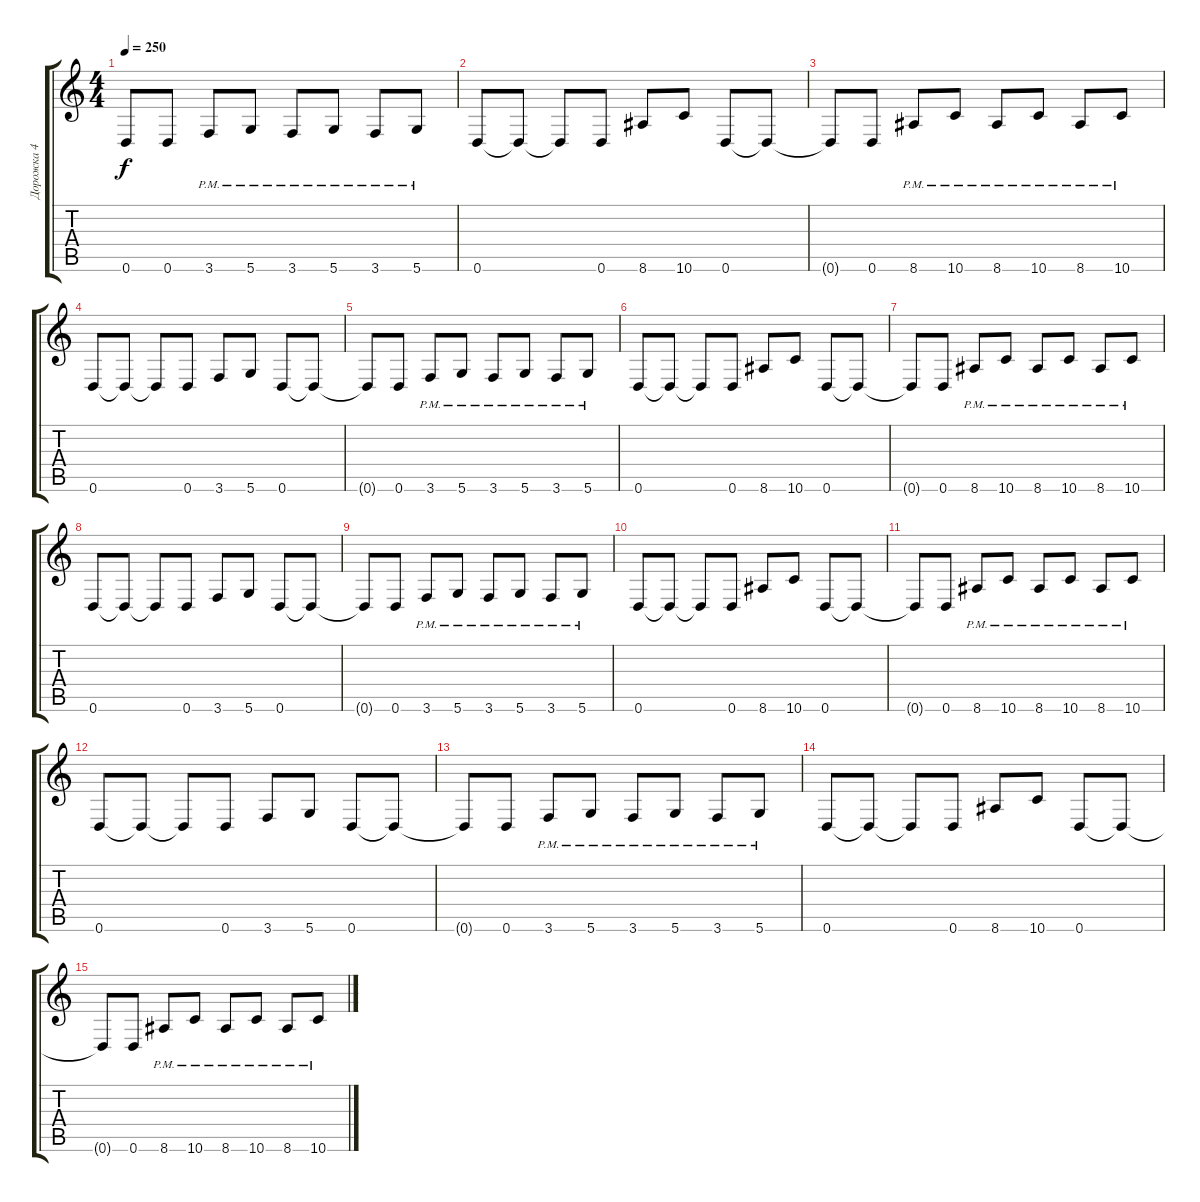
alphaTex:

\track ("Дорожка 4" "Дорожка 4") {instrument distortionguitar}
\staff {score tabs}
\tuning (E4 B3 G3 D3 A2 D2) {hide}
\ts (4 4)
\tempo 250
\clef g2
\ks c
0.6{t}.8{dy f} 0.6.8 3.6{pm}.8 5.6{pm}.8 3.6{pm}.8 5.6{pm}.8 3.6{pm}.8 5.6{pm}.8 |
0.6.8 0.6{t}.8 0.6{t}.8 0.6.8 8.6.8 10.6.8 0.6.8 0.6{t}.8 |
0.6{t}.8 0.6.8 8.6{pm}.8 10.6{pm}.8 8.6{pm}.8 10.6{pm}.8 8.6{pm}.8 10.6{pm}.8 |
0.6.8 0.6{t}.8 0.6{t}.8 0.6.8 3.6.8 5.6.8 0.6.8 0.6{t}.8 |
0.6{t}.8 0.6.8 3.6{pm}.8 5.6{pm}.8 3.6{pm}.8 5.6{pm}.8 3.6{pm}.8 5.6{pm}.8 |
0.6.8 0.6{t}.8 0.6{t}.8 0.6.8 8.6.8 10.6.8 0.6.8 0.6{t}.8 |
0.6{t}.8 0.6.8 8.6{pm}.8 10.6{pm}.8 8.6{pm}.8 10.6{pm}.8 8.6{pm}.8 10.6{pm}.8 |
0.6.8 0.6{t}.8 0.6{t}.8 0.6.8 3.6.8 5.6.8 0.6.8 0.6{t}.8 |
0.6{t}.8 0.6.8 3.6{pm}.8 5.6{pm}.8 3.6{pm}.8 5.6{pm}.8 3.6{pm}.8 5.6{pm}.8 |
0.6.8 0.6{t}.8 0.6{t}.8 0.6.8 8.6.8 10.6.8 0.6.8 0.6{t}.8 |
0.6{t}.8 0.6.8 8.6{pm}.8 10.6{pm}.8 8.6{pm}.8 10.6{pm}.8 8.6{pm}.8 10.6{pm}.8 |
0.6.8 0.6{t}.8 0.6{t}.8 0.6.8 3.6.8 5.6.8 0.6.8 0.6{t}.8 |
0.6{t}.8 0.6.8 3.6{pm}.8 5.6{pm}.8 3.6{pm}.8 5.6{pm}.8 3.6{pm}.8 5.6{pm}.8 |
0.6.8 0.6{t}.8 0.6{t}.8 0.6.8 8.6.8 10.6.8 0.6.8 0.6{t}.8 |
0.6{t}.8 0.6.8 8.6{pm}.8 10.6{pm}.8 8.6{pm}.8 10.6{pm}.8 8.6{pm}.8 10.6{pm}.8
